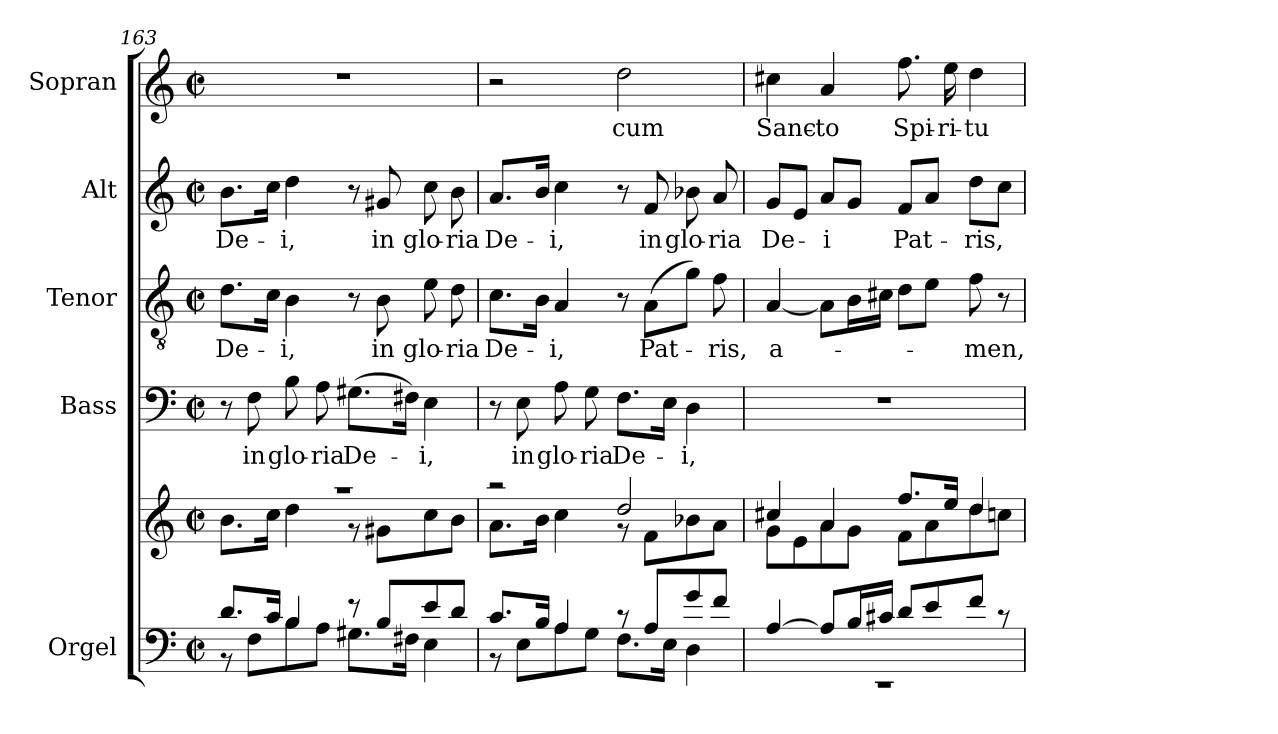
**kern	**kern	**kern	**text	**kern	**text	**kern	**text	**kern	**text
*part5	*part5	*part4	*part4	*part3	*part3	*part2	*part2	*part1	*part1
*staff6	*staff5	*staff4	*staff4	*staff3	*staff3	*staff2	*staff2	*staff1	*staff1
*I"Orgel	*	*I"Bass	*	*I"Tenor	*	*I"Alt	*	*I"Sopran	*
*I'Org.	*	*I'B	*	*I'T	*	*I'A	*	*I'S	*
!!LO:PB:g=z
*clefF4	*clefG2	*clefF4	*	*clefGv2	*	*clefG2	*	*clefG2	*
*k[]	*k[]	*k[]	*	*k[]	*	*k[]	*	*k[]	*
*C:	*C:	*C:	*	*C:	*	*C:	*	*C:	*
*M2/2	*M2/2	*M2/2	*	*M2/2	*	*M2/2	*	*M2/2	*
*met(c|)	*met(c|)	*met(c|)	*	*met(c|)	*	*met(c|)	*	*met(c|)	*
=163	=163	=163	=163	=163	=163	=163	=163	=163	=163
*^	*^	*	*	*	*	*	*	*	*
!	!	!	!	!	!	!	!LO:LY:b	!	!LO:LY:b	!	!
8.d/L	8r	1raa	8.b\L	8r	.	8.d\L	De-	8.b\L	De-	1r	.
!	!	!	!	!	!LO:LY:b	!	!	!	!	!	!
.	8F\L	.	.	8F\	in	.	.	.	.	.	.
16c/Jk	.	.	16cc\Jk	.	.	16c\Jk	.	16cc\Jk	.	.	.
!	!	!	!	!	!LO:LY:b	!	!LO:LY:b	!	!LO:LY:b	!	!
4B/	8B\	.	4dd\	8B\	glo-	4B\	-i,	4dd\	-i,	.	.
!	!	!	!	!	!LO:LY:b	!	!	!	!	!	!
.	8A\J	.	.	8A\	-ria	.	.	.	.	.	.
!	!	!	!	!	!LO:LY:b	!	!	!	!	!	!
8re	8.G#\L	.	8r	(>8.G#X\L	De-	8r	.	8r	.	.	.
!	!	!	!	!	!	!	!LO:LY:b	!	!LO:LY:b	!	!
8B/L	.	.	8g#X\L	.	.	8B\	in	8g#X/	in	.	.
.	16F#X\Jk	.	.	16F#X\Jk)	.	.	.	.	.	.	.
!	!	!	!	!	!LO:LY:b	!	!LO:LY:b	!	!LO:LY:b	!	!
8e/	4E\	.	8cc\	4E\	-i,	8e\	glo-	8cc\	glo-	.	.
!	!	!	!	!	!	!	!LO:LY:b	!	!LO:LY:b	!	!
8d/J	.	.	8b\J	.	.	8d\	-ria	8b\	-ria	.	.
=164	=164	=164	=164	=164	=164	=164	=164	=164	=164	=164	=164
!	!	!	!	!	!	!	!LO:LY:b	!	!LO:LY:b	!	!
8.c/L	8r	2raa	8.a\L	8r	.	8.c\L	De-	8.a/L	De-	2r	.
!	!	!	!	!	!LO:LY:b	!	!	!	!	!	!
.	8E\L	.	.	8E\	in	.	.	.	.	.	.
16B/Jk	.	.	16b\Jk	.	.	16B\Jk	.	16b/Jk	.	.	.
!	!	!	!	!	!LO:LY:b	!	!LO:LY:b	!	!LO:LY:b	!	!
4A/	8A\	.	4cc\	8A\	glo-	4A/	-i,	4cc\	-i,	.	.
!	!	!	!	!	!LO:LY:b	!	!	!	!	!	!
.	8G\J	.	.	8G\	-ria	.	.	.	.	.	.
!	!	!	!	!	!LO:LY:b	!	!	!	!	!	!LO:LY:b
8rc	8.F\L	2dd/	8rf	8.F\L	De-	8r	.	8r	.	2dd\	cum
!	!	!	!	!	!	!	!LO:LY:b	!	!LO:LY:b	!	!
8A/L	.	.	8f\L	.	.	(>8A\L	Pat-	8f/	in	.	.
.	16E\Jk	.	.	16E\Jk	.	.	.	.	.	.	.
!	!	!	!	!	!LO:LY:b	!	!	!	!LO:LY:b	!	!
8g/	4D\	.	8b-X\	4D\	-i,	8g\J)	.	8b-X\	glo-	.	.
!	!	!	!	!	!	!	!LO:LY:b	!	!LO:LY:b	!	!
8f/J	.	.	8a\J	.	.	8f\	-ris,	8a/	-ria	.	.
=165	=165	=165	=165	=165	=165	=165	=165	=165	=165	=165	=165
!	!	!	!	!	!	!	!LO:LY:b	!	!LO:LY:b	!	!LO:LY:b
[>4A/	1rEE	4cc#X/	8g\L	1r	.	[4A/	a-	8g/L	De-	4cc#X\	Sanc-
.	.	.	8e\	.	.	.	.	8e/J	.	.	.
!	!	!	!	!	!	!	!	!	!LO:LY:b	!	!LO:LY:b
8A/L]	.	4a/	8a\	.	.	8A\L]	.	8a/L	-i	4a/	-to
16B/L	.	.	8g\J	.	.	16B\L	.	8g/J	.	.	.
16c#X/JJ	.	.	.	.	.	16c#X\JJ	.	.	.	.	.
!	!	!	!	!	!	!	!	!	!LO:LY:b	!	!LO:LY:b
8d/L	.	8.ff/L	8f\L	.	.	8d\L	.	8f/L	Pat-	8.ff\	Spi-
8e/	.	.	8a\	.	.	8e\J	.	8a/J	.	.	.
!	!	!	!	!	!	!	!	!	!	!	!LO:LY:b
.	.	16ee/Jk	.	.	.	.	.	.	.	16ee\	-ri-
!	!	!	!	!	!	!	!LO:LY:b	!	!LO:LY:b	!	!LO:LY:b
8f/J	.	4dd/	8dd\	.	.	8f\	-men,	8dd\L	-ris,	4dd\	-tu
8rc	.	.	8cc\J	.	.	8r	.	8cc\J	.	.	.
*v	*v	*	*	*	*	*	*	*	*	*	*
*	*v	*v	*	*	*	*	*	*	*	*
=	=	=	=	=	=	=	=	=	=
*-	*-	*-	*-	*-	*-	*-	*-	*-	*-
